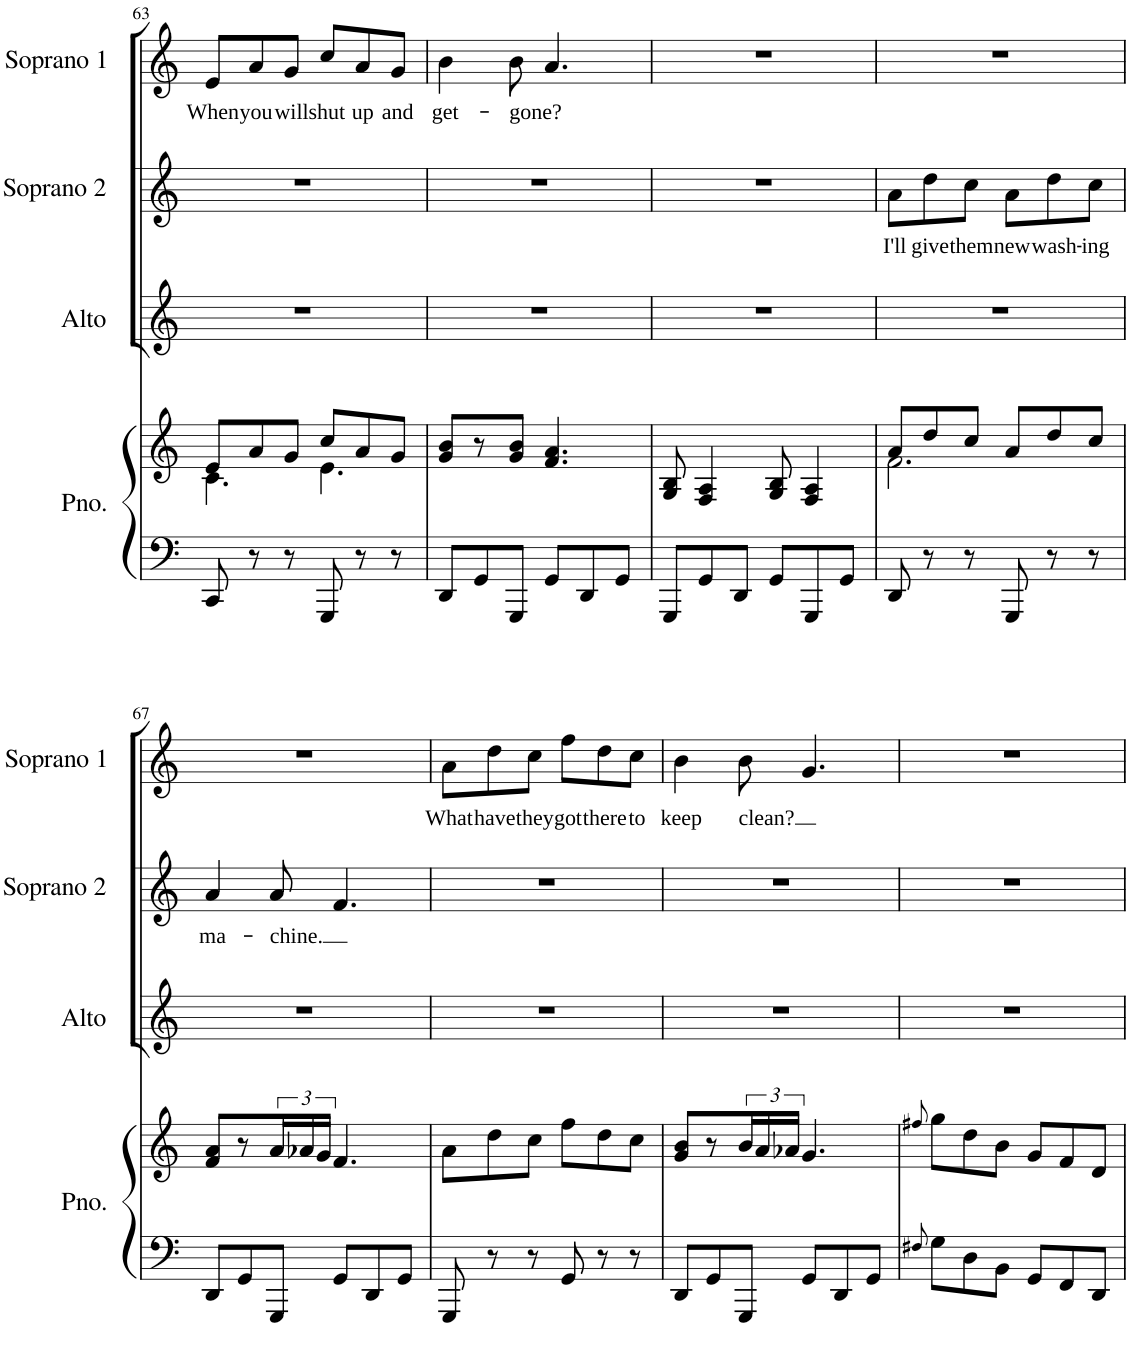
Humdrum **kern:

**kern	**kern	**kern	**kern	**text	**kern	**text
*part4	*part4	*part3	*part2	*part2	*part1	*part1
*staff5	*staff4	*staff3	*staff2	*staff2	*staff1	*staff1
*I"Piano	*	*I"Alto	*I"Soprano 2	*	*I"Soprano 1	*
*I'Pno.	*	*I'Alto	*I'Soprano 2	*	*I'Soprano 1	*
!!LO:PB:g=z
*clefF4	*clefG2	*clefG2	*clefG2	*	*clefG2	*
*k[]	*k[]	*k[]	*k[]	*	*k[]	*
*M6/8	*M6/8	*M6/8	*M6/8	*	*M6/8	*
=63	=63	=63	=63	=63	=63	=63
*	*^	*	*	*	*	*
!	!	!	!	!	!	!	!LO:LY:b
8CC/	8e/L	4.c\	2.r	2.r	.	8e/L	When
!	!	!	!	!	!	!	!LO:LY:b
8r	8a/	.	.	.	.	8a/	you
!	!	!	!	!	!	!	!LO:LY:b
8r	8g/J	.	.	.	.	8g/J	will
!	!	!	!	!	!	!	!LO:LY:b
8GGG/	8cc/L	4.e\	.	.	.	8cc/L	shut
!	!	!	!	!	!	!	!LO:LY:b
8r	8a/	.	.	.	.	8a/	up
!	!	!	!	!	!	!	!LO:LY:b
8r	8g/J	.	.	.	.	8g/J	and
*	*v	*v	*	*	*	*	*
=64	=64	=64	=64	=64	=64	=64
!	!	!	!	!	!	!LO:LY:b
8DD/L	8g/ 8b/L	2.r	2.r	.	4b\	get-
8GG/	8r	.	.	.	.	.
!	!	!	!	!	!	!LO:LY:b
8GGG/J	8g/ 8b/J	.	.	.	8b\	-gone?
8GG/L	4.f/ 4.a/	.	.	.	4.a/	.
8DD/	.	.	.	.	.	.
8GG/J	.	.	.	.	.	.
=65	=65	=65	=65	=65	=65	=65
8GGG/L	8G/ 8B/	2.r	2.r	.	2.r	.
8GG/	4F/ 4A/	.	.	.	.	.
8DD/J	.	.	.	.	.	.
8GG/L	8G/ 8B/	.	.	.	.	.
8GGG/	4F/ 4A/	.	.	.	.	.
8GG/J	.	.	.	.	.	.
=66	=66	=66	=66	=66	=66	=66
*	*^	*	*	*	*	*
!	!	!	!	!	!LO:LY:b	!	!
8DD/	8a/L	2.f\	2.r	8a\L	I'll	2.r	.
!	!	!	!	!	!LO:LY:b	!	!
8r	8dd/	.	.	8dd\	give	.	.
!	!	!	!	!	!LO:LY:b	!	!
8r	8cc/J	.	.	8cc\J	them	.	.
!	!	!	!	!	!LO:LY:b	!	!
8GGG/	8a/L	.	.	8a\L	new	.	.
!	!	!	!	!	!LO:LY:b	!	!
8r	8dd/	.	.	8dd\	wash-	.	.
!	!	!	!	!	!LO:LY:b	!	!
8r	8cc/J	.	.	8cc\J	-ing	.	.
*	*v	*v	*	*	*	*	*
!!LO:LB:g=z
=67	=67	=67	=67	=67	=67	=67
!	!	!	!	!LO:LY:b	!	!
8DD/L	8f/ 8a/L	2.r	4a/	ma-	2.r	.
8GG/	8r	.	.	.	.	.
!	!	!	!	!LO:LY:b	!	!
8GGG/J	24a/L	.	8a/	-chine.	.	.
.	24a-X/	.	.	.	.	.
.	24g/JJ	.	.	.	.	.
8GG/L	4.f/	.	4.f/	.	.	.
8DD/	.	.	.	.	.	.
8GG/J	.	.	.	.	.	.
=68	=68	=68	=68	=68	=68	=68
!	!	!	!	!	!	!LO:LY:b
8GGG/	8a\L	2.r	2.r	.	8a\L	What
!	!	!	!	!	!	!LO:LY:b
8r	8dd\	.	.	.	8dd\	have
!	!	!	!	!	!	!LO:LY:b
8r	8cc\J	.	.	.	8cc\J	they
!	!	!	!	!	!	!LO:LY:b
8GG/	8ff\L	.	.	.	8ff\L	got
!	!	!	!	!	!	!LO:LY:b
8r	8dd\	.	.	.	8dd\	there
!	!	!	!	!	!	!LO:LY:b
8r	8cc\J	.	.	.	8cc\J	to
=69	=69	=69	=69	=69	=69	=69
!	!	!	!	!	!	!LO:LY:b
8DD/L	8g/ 8b/L	2.r	2.r	.	4b\	keep
8GG/	8r	.	.	.	.	.
!	!	!	!	!	!	!LO:LY:b
8GGG/J	24b/L	.	.	.	8b\	clean?
.	24a/	.	.	.	.	.
.	24a-X/JJ	.	.	.	.	.
8GG/L	4.g/	.	.	.	4.g/	.
8DD/	.	.	.	.	.	.
8GG/J	.	.	.	.	.	.
=70	=70	=70	=70	=70	=70	=70
8qF#X/	8qff#X/	.	.	.	.	.
8G\L	8gg\L	2.r	2.r	.	2.r	.
8D\	8dd\	.	.	.	.	.
8BB\J	8b\J	.	.	.	.	.
8GG/L	8g/L	.	.	.	.	.
8FF/	8f/	.	.	.	.	.
8DD/J	8d/J	.	.	.	.	.
=	=	=	=	=	=	=
*-	*-	*-	*-	*-	*-	*-
